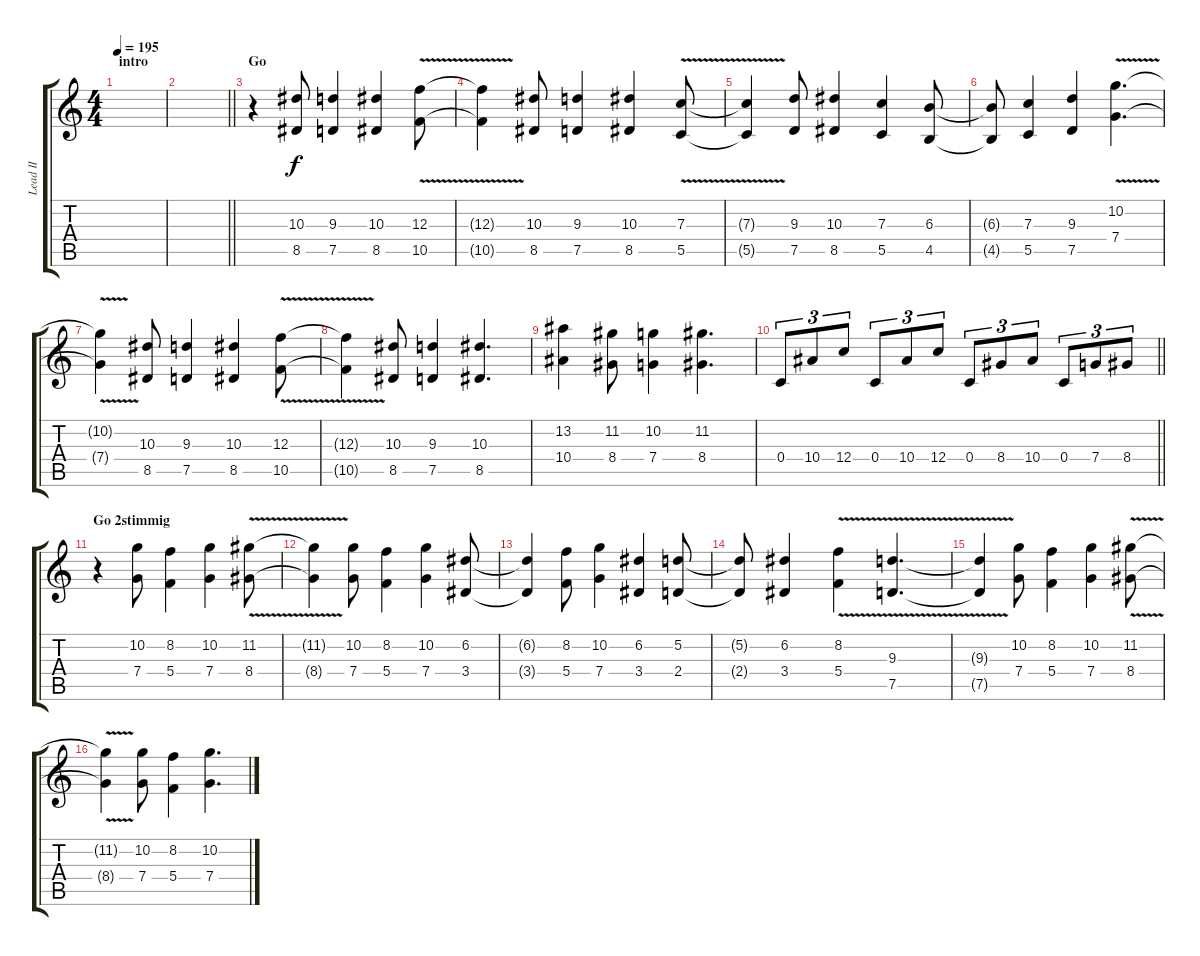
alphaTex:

\track ("Lead II" "Lead II") {instrument distortionguitar}
\staff {score tabs}
\tuning (D4 A3 F3 C3 G2 C2) {hide}
\ts (4 4)
\section ("" "intro")
\tempo 195
\clef g2
\ks c
|
\barLineRight lightlight
|
\section ("" "Go")
r.4 (10.3 8.5).8 (9.3 7.5).4 (10.3 8.5).4 (12.3{v} 10.5{v}).8 |
(12.3{t} 10.5{t}).4 (10.3 8.5).8 (9.3 7.5).4 (10.3 8.5).4 (7.3{v} 5.5{v}).8 |
(7.3{t} 5.5{t}).4 (9.3 7.5).8 (10.3 8.5).4 (7.3 5.5).4 (6.3 4.5).8 |
(6.3{t} 4.5{t}).8 (7.3 5.5).4 (9.3 7.5).4 (10.2{v} 7.4{v}).4{d} |
(10.2{t} 7.4{t}).4 (10.3 8.5).8 (9.3 7.5).4 (10.3 8.5).4 (12.3{v} 10.5{v}).8 |
(12.3{t} 10.5{t}).4 (10.3 8.5).8 (9.3 7.5).4 (10.3 8.5).4{d} |
(13.2 10.4).4 (11.2 8.4).8 (10.2 7.4).4 (11.2 8.4).4{d} |
\barLineRight lightlight
0.4.8{tu (3 2)} 10.4.8{tu (3 2)} 12.4.8{tu (3 2)} 0.4.8{tu (3 2)} 10.4.8{tu (3 2)} 12.4.8{tu (3 2)} 0.4.8{tu (3 2)} 8.4.8{tu (3 2)} 10.4.8{tu (3 2)} 0.4.8{tu (3 2)} 7.4.8{tu (3 2)} 8.4.8{tu (3 2)} |
\section ("" "Go 2stimmig")
r.4 (10.2 7.4).8 (8.2 5.4).4 (10.2 7.4).4 (11.2{v} 8.4).8 |
(11.2{t} 8.4{t}).4 (10.2 7.4).8 (8.2 5.4).4 (10.2 7.4).4 (6.2 3.4).8 |
(6.2{t} 3.4{t}).4 (8.2 5.4).8 (10.2 7.4).4 (6.2 3.4).4 (5.2 2.4).8 |
(5.2{t} 2.4{t}).8 (6.2 3.4).4 (8.2{v} 5.4{v}).4 (9.3{v} 7.5{v}).4{d} |
(9.3{t} 7.5{t}).4 (10.2 7.4).8 (8.2 5.4).4 (10.2 7.4).4 (11.2{v} 8.4).8 |
(11.2{t} 8.4{t}).4 (10.2 7.4).8 (8.2 5.4).4 (10.2 7.4).4{d}
